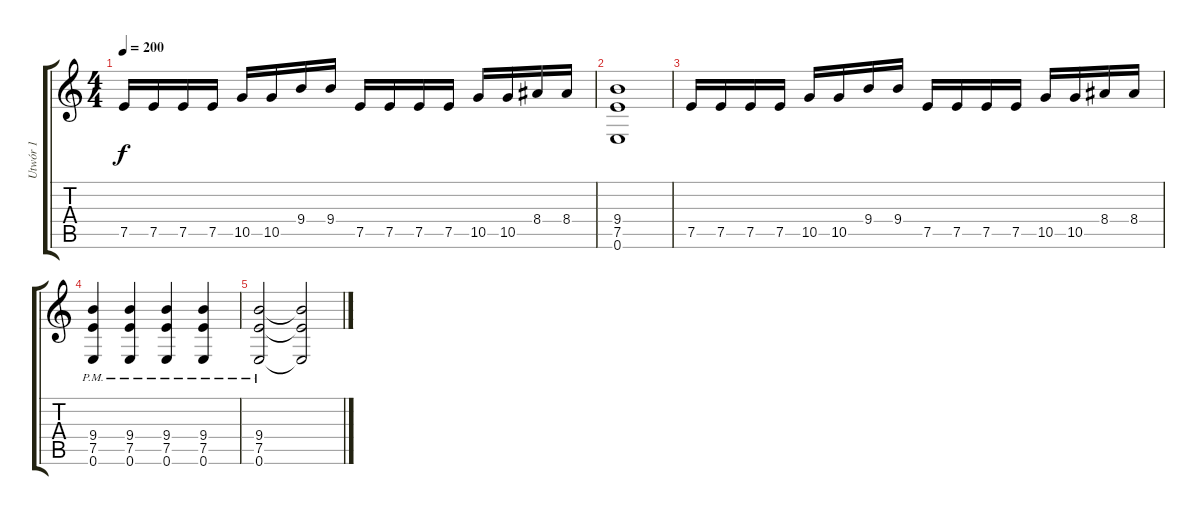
\track ("Utwór 1" "Utwór 1") {instrument distortionguitar}
\staff {score tabs}
\tuning (E4 B3 G3 D3 A2 E2) {hide}
\ts (4 4)
\tempo 200
\clef g2
\ks c
7.5.16{dy f} 7.5.16 7.5.16 7.5.16 10.5.16 10.5.16 9.4.16 9.4.16 7.5.16 7.5.16 7.5.16 7.5.16 10.5.16 10.5.16 8.4.16 8.4.16 |
(9.4 7.5 0.6).1 |
7.5.16 7.5.16 7.5.16 7.5.16 10.5.16 10.5.16 9.4.16 9.4.16 7.5.16 7.5.16 7.5.16 7.5.16 10.5.16 10.5.16 8.4.16 8.4.16 |
(9.4 7.5{pm} 0.6).4 (9.4 7.5{pm} 0.6).4 (9.4{pm} 7.5 0.6).4 (9.4{pm} 7.5 0.6).4 |
(9.4{pm} 7.5 0.6).2 (9.4{t} 7.5{t} 0.6{t}).2
